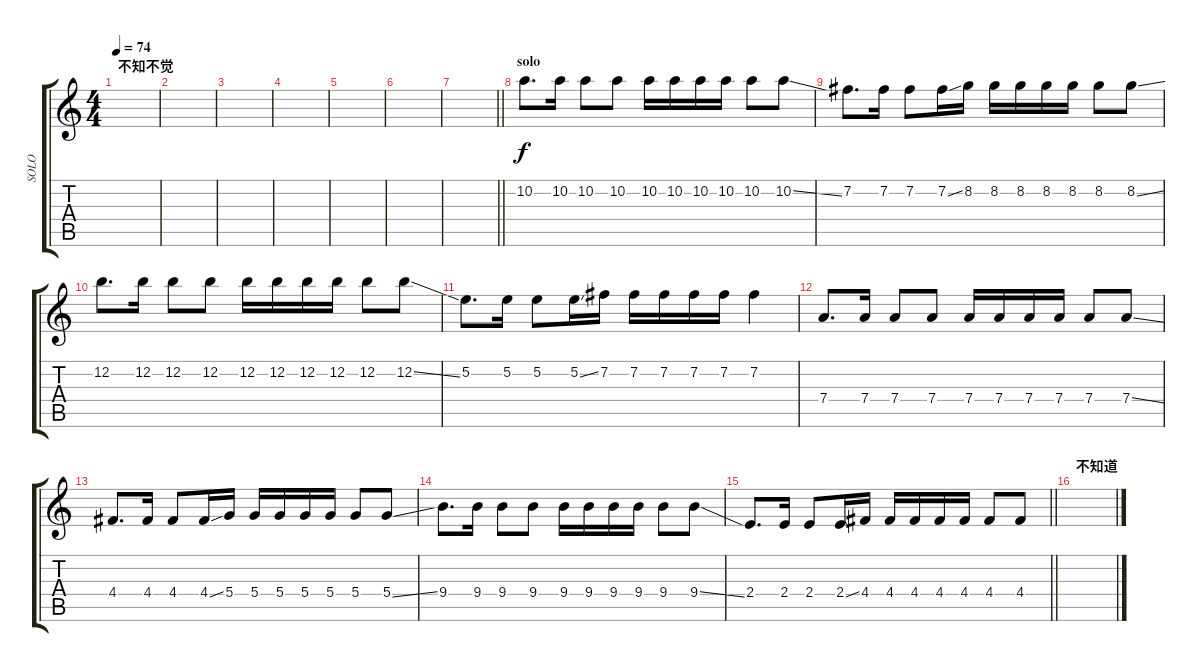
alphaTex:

\track ("SOLO" "SOLO") {instrument distortionguitar}
\staff {score tabs}
\tuning (E4 B3 G3 D3 A2 E2) {hide}
\ts (4 4)
\section ("" "不知不觉")
\tempo 74
\clef g2
\ks c
|
|
|
|
|
|
\barLineRight lightlight
|
\section ("" "solo")
10.2.8{d} 10.2.16 10.2.8 10.2.8{txt ""} 10.2.16 10.2.16 10.2.16 10.2.16 10.2.8 10.2{ss}.8 |
7.2.8{d} 7.2.16 7.2.8 7.2{ss}.16 8.2.16 8.2.16 8.2.16 8.2.16 8.2.16 8.2.8 8.2{ss}.8 |
12.2.8{d} 12.2.16 12.2.8 12.2.8 12.2.16 12.2.16 12.2.16 12.2.16 12.2.8 12.2{ss}.8 |
5.2.8{d} 5.2.16 5.2.8 5.2{ss}.16 7.2.16 7.2.16 7.2.16 7.2.16 7.2.16 7.2.4 |
7.4.8{d} 7.4.16 7.4.8 7.4.8 7.4.16 7.4.16 7.4.16 7.4.16 7.4.8 7.4{ss}.8 |
4.4.8{d} 4.4.16 4.4.8 4.4{ss}.16 5.4.16 5.4.16 5.4.16 5.4.16 5.4.16 5.4.8 5.4{ss}.8 |
9.4.8{d} 9.4.16 9.4.8 9.4.8 9.4.16 9.4.16 9.4.16 9.4.16 9.4.8 9.4{ss}.8 |
\barLineRight lightlight
2.4.8{d} 2.4.16 2.4.8 2.4{ss}.16 4.4.16 4.4.16 4.4.16 4.4.16 4.4.16 4.4.8 4.4.8 |
\section ("" "不知道")
